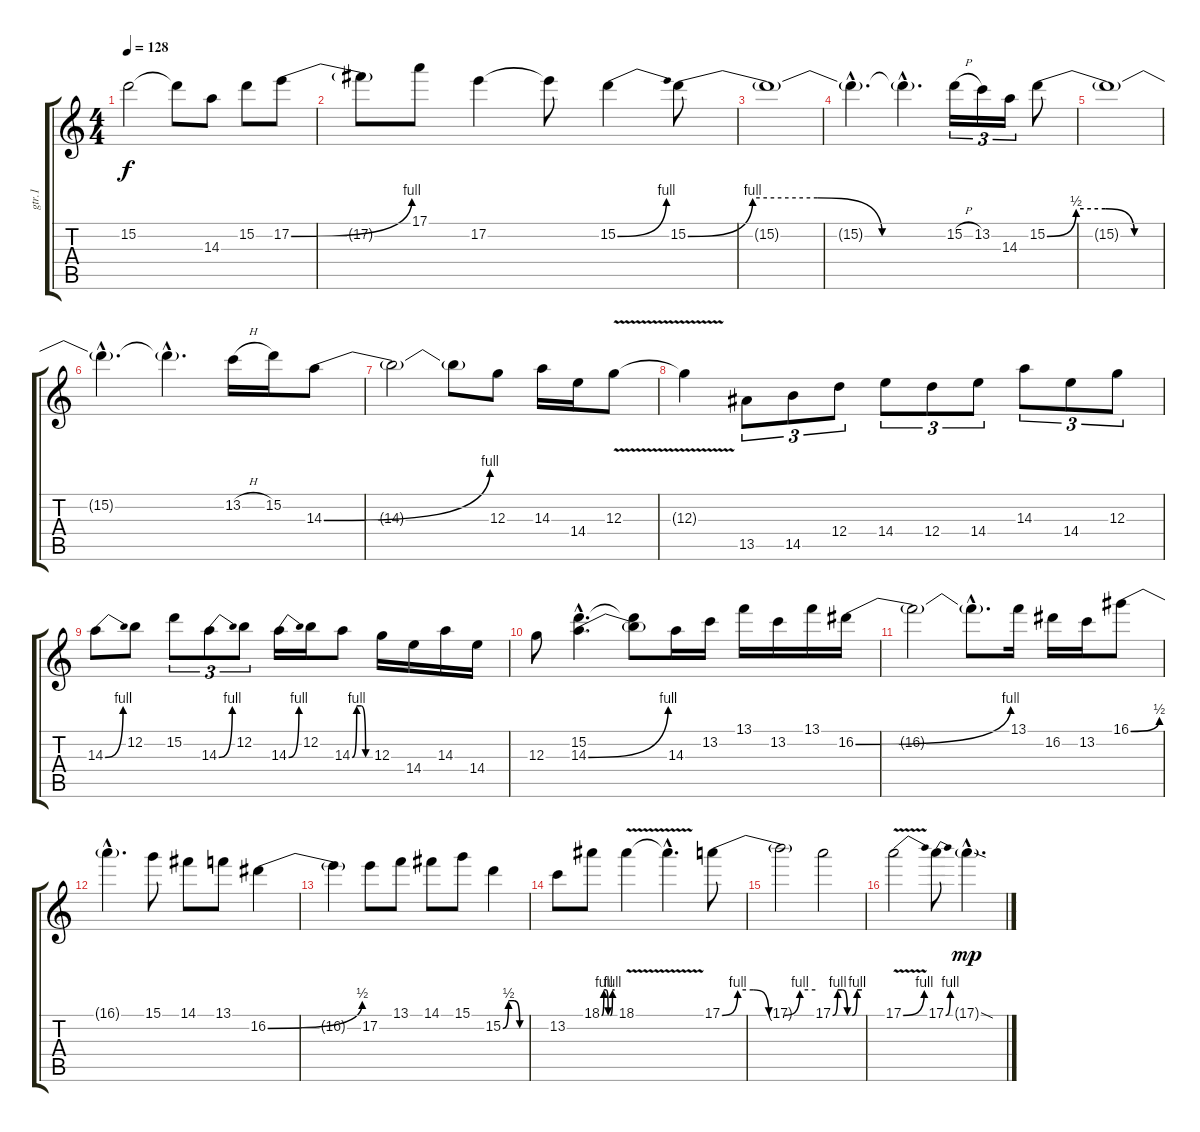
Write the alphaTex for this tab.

\track ("gtr.1" "gtr.1") {instrument distortionguitar}
\staff {score tabs}
\tuning (E4 B3 G3 D3 A2 E2) {hide}
\ts (4 4)
\tempo 128
\clef g2
\ks c
15.2{t}.2{dy f} 15.2{t}.8 14.3.8 15.2.8 17.2{be (bend 0 0 60 4)}.8 |
17.2{t}.8 17.1.8 17.2.4 17.2{t}.8 15.2{be (bend 0 0 60 4)}.4 15.2{be (custom 0 0 15 4 30 4 45 0 60 0)}.8 |
15.2{t}.1 |
15.2{hac t}.4{d} 15.2{hac t}.4{d} 15.2{h}.16{tu (3 2)} 13.2.16{tu (3 2)} 14.3.16{tu (3 2)} 15.2{be (custom 0 0 15 2 30 2 45 0 60 0)}.8 |
15.2{t}.1 |
15.2{hac t}.4{d} 15.2{hac t}.4{d} 13.2{h}.16 15.2.16 14.3{be (bend 0 0 60 4)}.8 |
14.3{t}.2 14.3{t}.8 12.3.8 14.3.16 14.4.16 12.3{v}.8 |
12.3{t}.4 13.5.8{tu (3 2)} 14.5.8{tu (3 2)} 12.4.8{tu (3 2)} 14.4.8{tu (3 2)} 12.4.8{tu (3 2)} 14.4.8{tu (3 2)} 14.3.8{tu (3 2)} 14.4.8{tu (3 2)} 12.3.8{tu (3 2)} |
14.3{be (bend 0 0 60 4)}.8 12.2.8 15.2.8{tu (3 2)} 14.3{be (bend 0 0 60 4)}.8{tu (3 2)} 12.2.8{tu (3 2)} 14.3{be (bend 0 0 60 4)}.16 12.2.16 14.3{be (custom 0 0 15 4 30 4 45 0 60 0)}.8 12.3.16 14.4.16 14.3.16 14.4.16 |
12.3.8 (15.2{hac} 14.3{be (bend 0 0 60 4) hac}).4{d} (15.2{t} 14.3{t}).8 14.3.16 13.2.16 13.1.16 13.2.16 13.1.16 16.2{be (bend 0 0 60 4)}.16 |
16.2{t}.2 16.2{hac t}.8{d} 13.1.16 16.2.16 13.2.16 16.1{be (bend 0 0 60 2)}.8 |
16.1{hac t}.4{d} 15.1.8 14.1.8 13.1.8 16.2{be (bend 0 0 60 2)}.4 |
16.2{t}.4 17.2.8 13.1.8 14.1.8 15.1.8 15.2{be (custom 0 0 15 2 30 2 45 0 60 0)}.4 |
13.2.8 18.1{be (custom 0 0 10 4 20 4 30 0 40 0 50 4 60 4)}.8 18.1{v}.4 18.1{hac t}.4{d} 17.1{be (custom 0 0 10 4 20 4 30 0 40 0 50 4 60 4)}.8 |
17.1{t}.2 17.1{be (custom 0 0 10 4 20 4 30 0 40 0 50 4 60 4)}.2 |
17.1{be (bend 0 0 60 4) v}.2 17.1{be (bend 0 0 60 4)}.8 17.1{sod g hac}.4{d dy mp}
